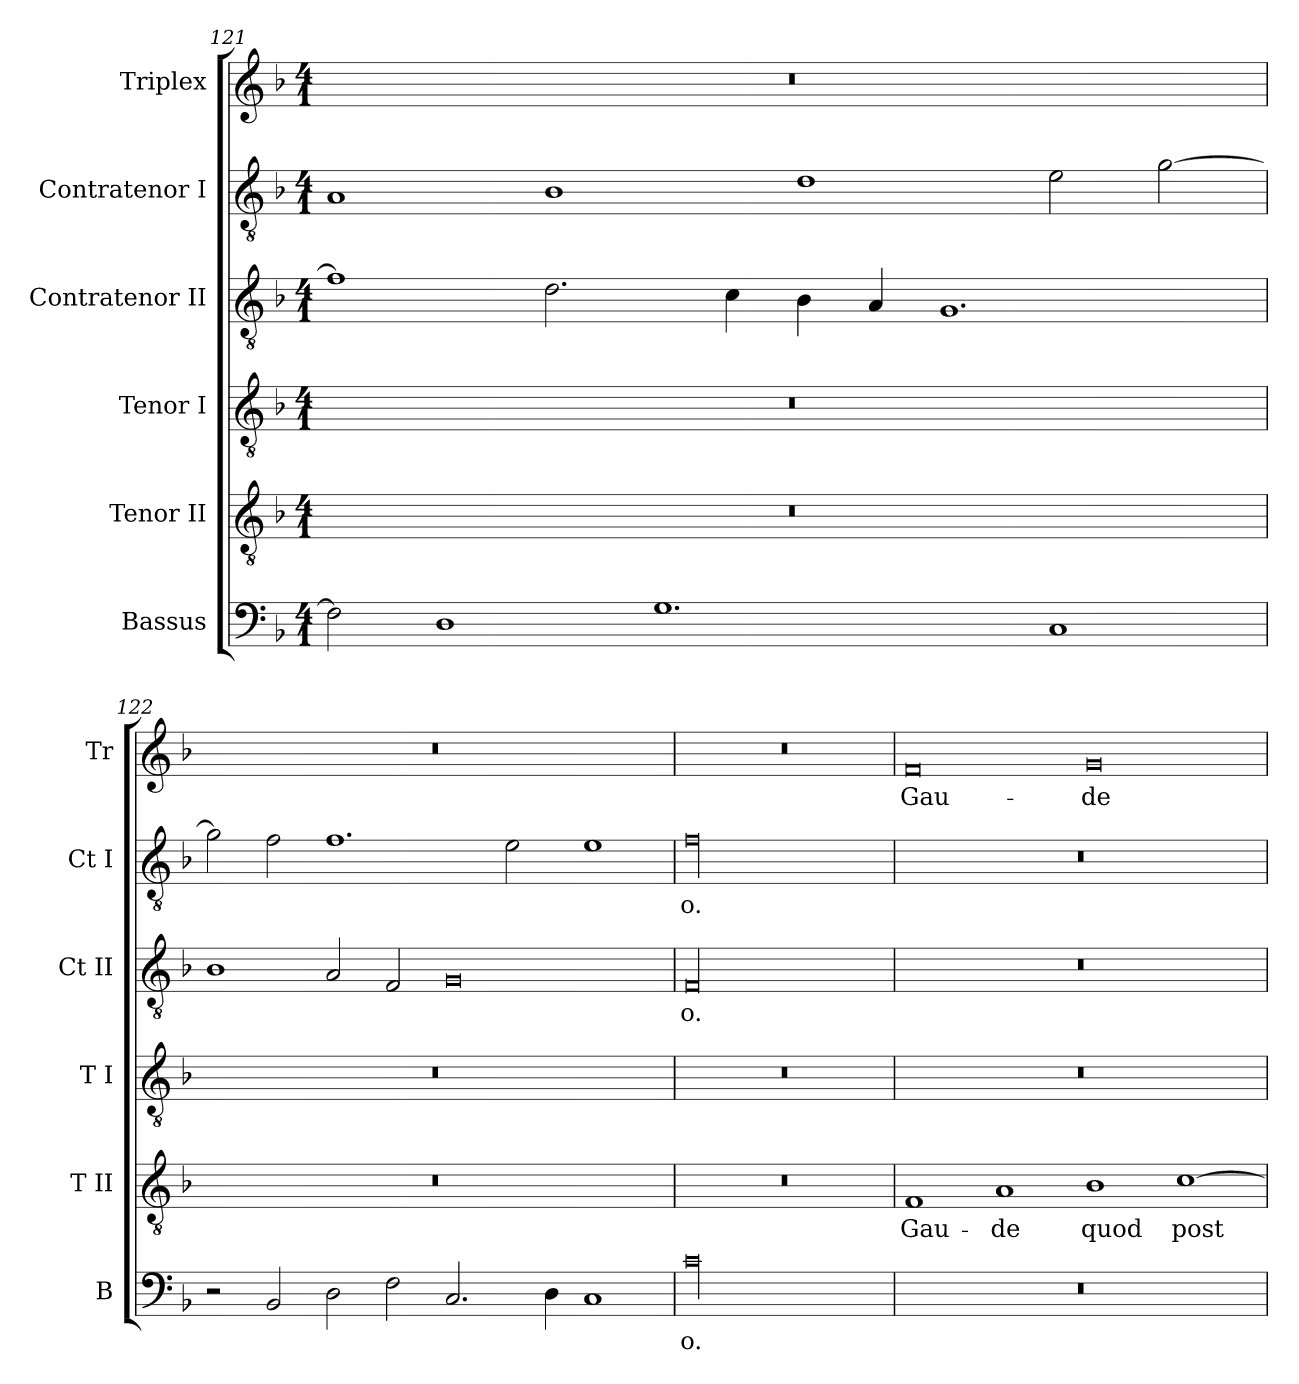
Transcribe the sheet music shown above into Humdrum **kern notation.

**kern	**text	**kern	**text	**kern	**kern	**text	**kern	**text	**kern	**text
*part6	*part6	*part5	*part5	*part4	*part3	*part3	*part2	*part2	*part1	*part1
*staff6	*staff6	*staff5	*staff5	*staff4	*staff3	*staff3	*staff2	*staff2	*staff1	*staff1
*I"Bassus	*	*I"Tenor II	*	*I"Tenor I	*I"Contratenor II	*	*I"Contratenor I	*	*I"Triplex	*
*I'B	*	*I'T II	*	*I'T I	*I'Ct II	*	*I'Ct I	*	*I'Tr	*
!!LO:LB:g=z
*clefF4	*	*clefGv2	*	*clefGv2	*clefGv2	*	*clefGv2	*	*clefG2	*
*	*	*ITrd7c12	*	*ITrd7c12	*ITrd7c12	*	*ITrd7c12	*	*	*
*k[b-]	*	*k[b-]	*	*k[b-]	*k[b-]	*	*k[b-]	*	*k[b-]	*
*F:	*	*F:	*	*F:	*F:	*	*F:	*	*F:	*
*M4/1	*	*M4/1	*	*M4/1	*M4/1	*	*M4/1	*	*M4/1	*
=121	=121	=121	=121	=121	=121	=121	=121	=121	=121	=121
!	!	!LO:N:vis=1	!	!LO:N:vis=1	!	!	!	!	!LO:N:vis=1	!
2Fi\]	.	00r	.	00r	1Fi]	.	1AAi	.	00r	.
1Di	.	.	.	.	.	.	.	.	.	.
.	.	.	.	.	2.Di\	.	1BB-i	.	.	.
1.Gi	.	.	.	.	.	.	.	.	.	.
.	.	.	.	.	4Ci\	.	.	.	.	.
.	.	.	.	.	4BB-i\	.	1Di	.	.	.
.	.	.	.	.	4AAi/	.	.	.	.	.
.	.	.	.	.	1.GGi	.	.	.	.	.
1Ci	.	.	.	.	.	.	2Ei\	.	.	.
.	.	.	.	.	.	.	[>2Gi\	.	.	.
=122	=122	=122	=122	=122	=122	=122	=122	=122	=122	=122
!	!	!LO:N:vis=1	!	!LO:N:vis=1	!	!	!	!	!LO:N:vis=1	!
2r	.	00r	.	00r	1BB-i	.	2Gi\]	.	00r	.
2BB-i/	.	.	.	.	.	.	2Fi\	.	.	.
2Di\	.	.	.	.	2AAi/	.	1.Fi	.	.	.
2Fi\	.	.	.	.	2FFi/	.	.	.	.	.
2.Ci/	.	.	.	.	0GGi	.	.	.	.	.
.	.	.	.	.	.	.	2Ei\	.	.	.
4Di\	.	.	.	.	.	.	.	.	.	.
1Ci	.	.	.	.	.	.	1Ei	.	.	.
=123	=123	=123	=123	=123	=123	=123	=123	=123	=123	=123
!	!LO:LY:b:color=#000000	!LO:N:vis=1	!	!LO:N:vis=1	!	!	!	!	!	!
!	!	!	!	!	!	!LO:LY:b:color=#000000	!	!	!	!
!	!	!	!	!	!	!	!	!LO:LY:b:color=#000000	!LO:N:vis=1	!
00ci	-o.	00r	.	00r	00FFi	-o.	00Fi	-o.	00r	.
!!LO:LB:g=z
=124	=124	=124	=124	=124	=124	=124	=124	=124	=124	=124
!LO:N:vis=1	!	!	!	!	!	!	!	!	!	!
!	!	!	!LO:LY:b:color=#000000	!LO:N:vis=1	!LO:N:vis=1	!	!LO:N:vis=1	!	!	!
!	!	!	!	!	!	!	!	!	!	!LO:LY:b:color=#000000
00r	.	1FFi	Gau-	00r	00r	.	00r	.	0fi	Gau-
!	!	!	!LO:LY:b:color=#000000	!	!	!	!	!	!	!
.	.	1AAi	-de	.	.	.	.	.	.	.
!	!	!	!LO:LY:b:color=#000000	!	!	!	!	!	!	!
!	!	!	!	!	!	!	!	!	!	!LO:LY:b:color=#000000
.	.	1BB-i	quod	.	.	.	.	.	0gi	-de
!	!	!	!LO:LY:b:color=#000000	!	!	!	!	!	!	!
.	.	[>1Ci	post	.	.	.	.	.	.	.
=	=	=	=	=	=	=	=	=	=	=
*-	*-	*-	*-	*-	*-	*-	*-	*-	*-	*-
